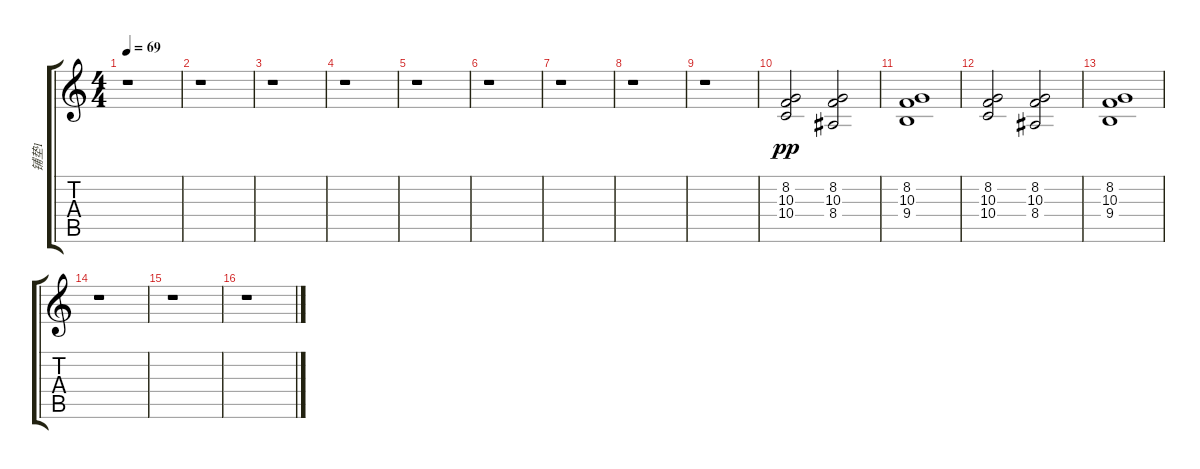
\track ("铺垫1" "铺垫1") {instrument synthstrings2}
\staff {score tabs}
\tuning (E4 B3 G3 D3 A2 E2) {hide}
\ts (4 4)
\tempo 69
\clef g2
\ks c
r.1{dy pp} |
r.1 |
r.1 |
r.1 |
r.1 |
r.1 |
r.1 |
r.1 |
r.1 |
(8.2 10.3 10.4).2 (8.2 10.3 8.4).2 |
(8.2 10.3 9.4).1 |
(8.2 10.3 10.4).2 (8.2 10.3 8.4).2 |
(8.2 10.3 9.4).1 |
r.1 |
r.1 |
r.1
